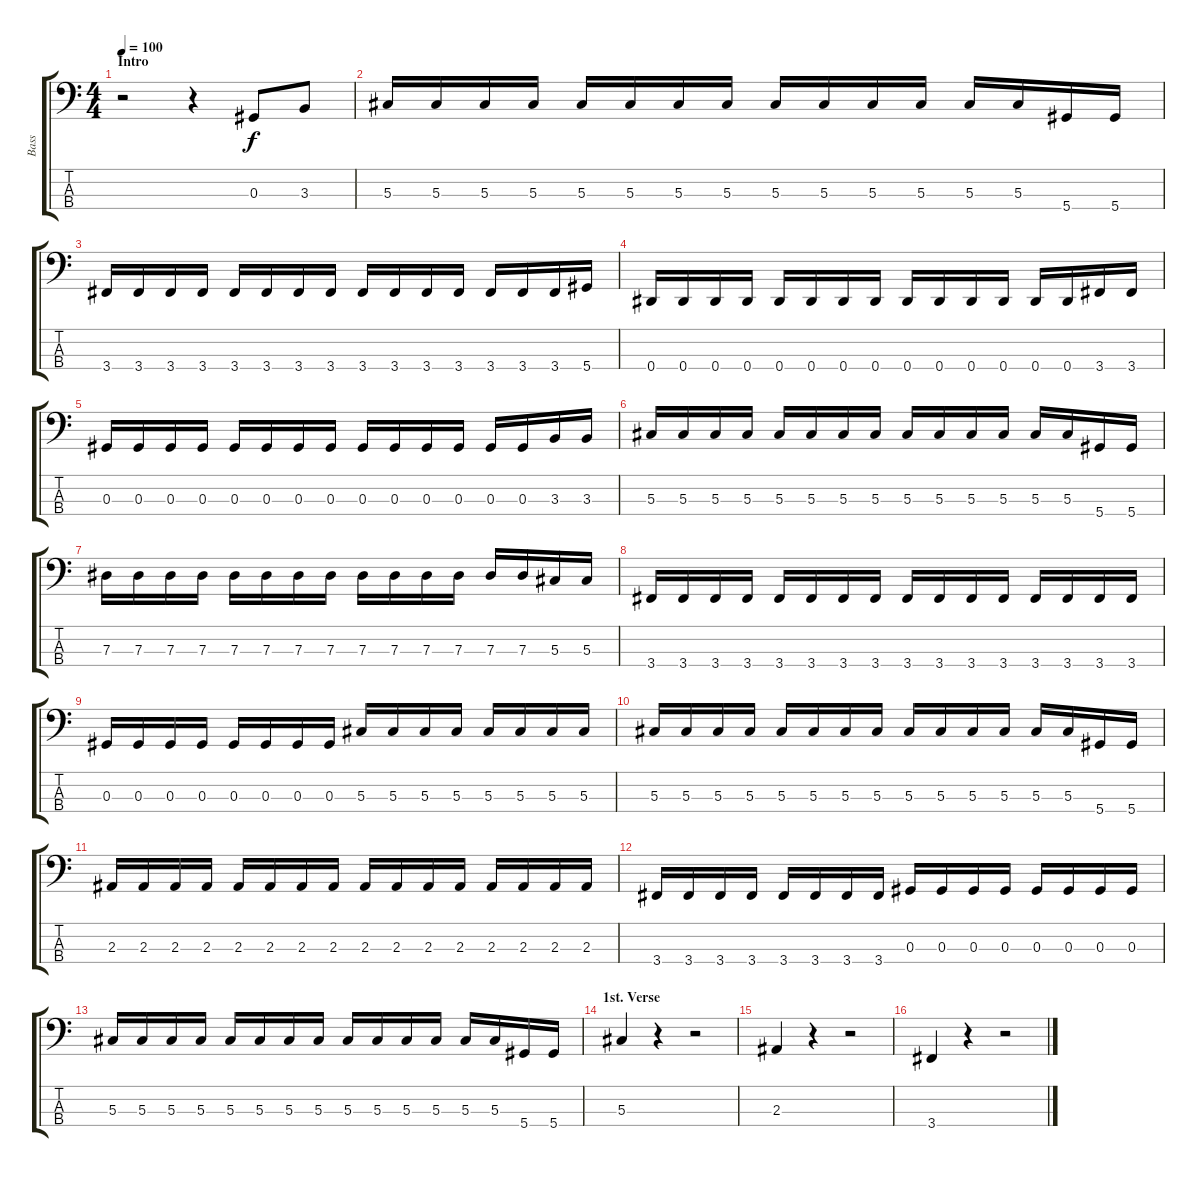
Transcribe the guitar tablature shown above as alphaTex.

\track ("Bass" "Bass") {instrument electricbasspick}
\staff {score tabs}
\tuning (Gb2 Db2 Ab1 Eb1) {hide}
\ts (4 4)
\section ("" "Intro")
\tempo 100
\clef f4
\ks c
r.2{dy f instrument electricbasspick} r.4 0.3.8 3.3.8 |
5.3.16 5.3.16 5.3.16 5.3.16 5.3.16 5.3.16 5.3.16 5.3.16 5.3.16 5.3.16 5.3.16 5.3.16 5.3.16 5.3.16 5.4.16 5.4.16 |
3.4.16 3.4.16 3.4.16 3.4.16 3.4.16 3.4.16 3.4.16 3.4.16 3.4.16 3.4.16 3.4.16 3.4.16 3.4.16 3.4.16 3.4.16 5.4.16 |
0.4.16 0.4.16 0.4.16 0.4.16 0.4.16 0.4.16 0.4.16 0.4.16 0.4.16 0.4.16 0.4.16 0.4.16 0.4.16 0.4.16 3.4.16 3.4.16 |
0.3.16 0.3.16 0.3.16 0.3.16 0.3.16 0.3.16 0.3.16 0.3.16 0.3.16 0.3.16 0.3.16 0.3.16 0.3.16 0.3.16 3.3.16 3.3.16 |
5.3.16 5.3.16 5.3.16 5.3.16 5.3.16 5.3.16 5.3.16 5.3.16 5.3.16 5.3.16 5.3.16 5.3.16 5.3.16 5.3.16 5.4.16 5.4.16 |
7.3.16 7.3.16 7.3.16 7.3.16 7.3.16 7.3.16 7.3.16 7.3.16 7.3.16 7.3.16 7.3.16 7.3.16 7.3.16 7.3.16 5.3.16 5.3.16 |
3.4.16 3.4.16 3.4.16 3.4.16 3.4.16 3.4.16 3.4.16 3.4.16 3.4.16 3.4.16 3.4.16 3.4.16 3.4.16 3.4.16 3.4.16 3.4.16 |
0.3.16 0.3.16 0.3.16 0.3.16 0.3.16 0.3.16 0.3.16 0.3.16 5.3.16 5.3.16 5.3.16 5.3.16 5.3.16 5.3.16 5.3.16 5.3.16 |
5.3.16 5.3.16 5.3.16 5.3.16 5.3.16 5.3.16 5.3.16 5.3.16 5.3.16 5.3.16 5.3.16 5.3.16 5.3.16 5.3.16 5.4.16 5.4.16 |
2.3.16 2.3.16 2.3.16 2.3.16 2.3.16 2.3.16 2.3.16 2.3.16 2.3.16 2.3.16 2.3.16 2.3.16 2.3.16 2.3.16 2.3.16 2.3.16 |
3.4.16 3.4.16 3.4.16 3.4.16 3.4.16 3.4.16 3.4.16 3.4.16 0.3.16 0.3.16 0.3.16 0.3.16 0.3.16 0.3.16 0.3.16 0.3.16 |
5.3.16 5.3.16 5.3.16 5.3.16 5.3.16 5.3.16 5.3.16 5.3.16 5.3.16 5.3.16 5.3.16 5.3.16 5.3.16 5.3.16 5.4.16 5.4.16 |
\section ("" "1st. Verse")
5.3.4 r.4 r.2 |
2.3.4 r.4 r.2 |
3.4.4 r.4 r.2
